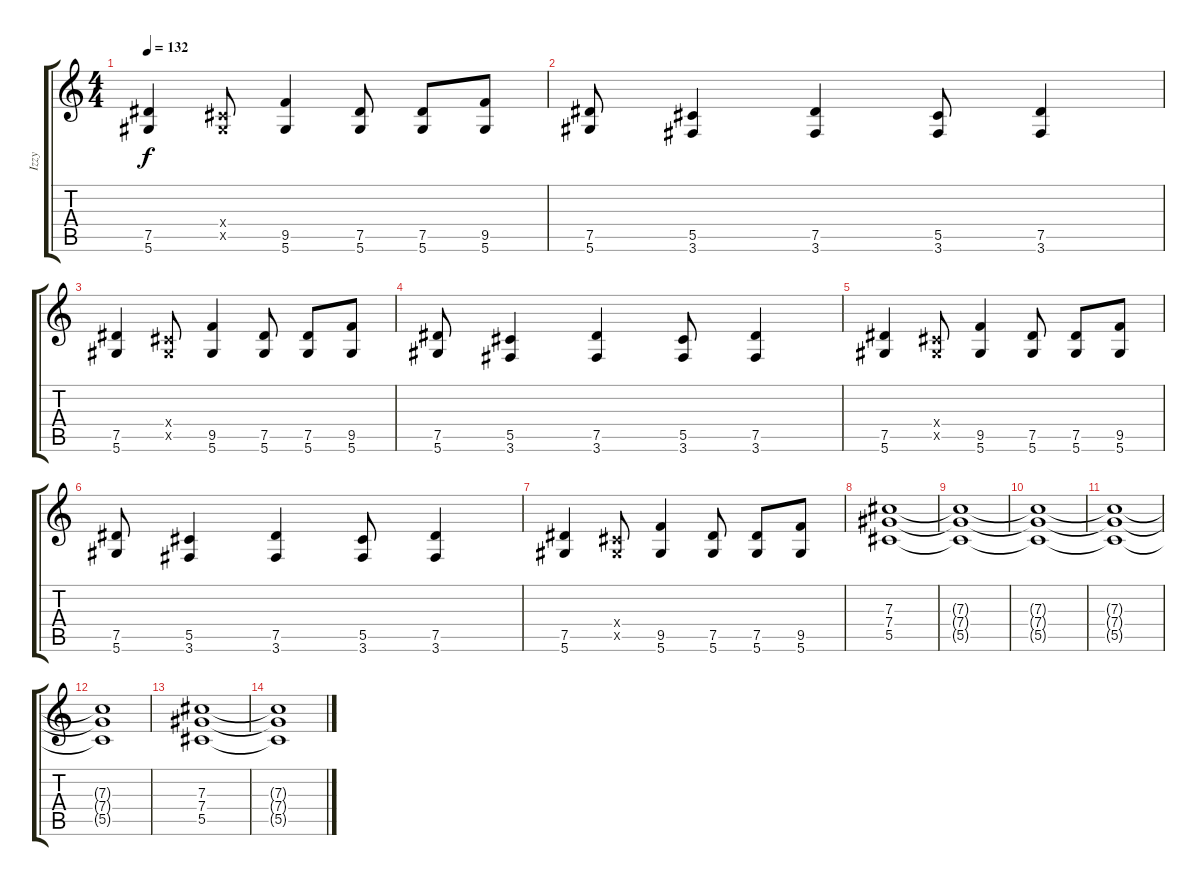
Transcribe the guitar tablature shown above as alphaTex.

\track ("Izzy" "Izzy") {instrument distortionguitar}
\staff {score tabs}
\tuning (Eb4 Bb3 Gb3 Db3 Ab2 Eb2) {hide}
\ts (4 4)
\tempo 132
\clef g2
\ks c
(7.5 5.6).4{dy f} (0.4{x} 0.5{x}).8 (9.5 5.6).4 (7.5 5.6).8 (7.5 5.6).8 (9.5 5.6).8 |
(7.5 5.6).8 (5.5 3.6).4 (7.5 3.6).4 (5.5 3.6).8 (7.5 3.6).4 |
(7.5 5.6).4 (0.4{x} 0.5{x}).8 (9.5 5.6).4 (7.5 5.6).8 (7.5 5.6).8 (9.5 5.6).8 |
(7.5 5.6).8 (5.5 3.6).4 (7.5 3.6).4 (5.5 3.6).8 (7.5 3.6).4 |
(7.5 5.6).4 (0.4{x} 0.5{x}).8 (9.5 5.6).4 (7.5 5.6).8 (7.5 5.6).8 (9.5 5.6).8 |
(7.5 5.6).8 (5.5 3.6).4 (7.5 3.6).4 (5.5 3.6).8 (7.5 3.6).4 |
(7.5 5.6).4 (0.4{x} 0.5{x}).8 (9.5 5.6).4 (7.5 5.6).8 (7.5 5.6).8 (9.5 5.6).8 |
(7.3 7.4 5.5).1 |
(7.3{t} 7.4{t} 5.5{t}).1 |
(7.3{t} 7.4{t} 5.5{t}).1 |
(7.3{t} 7.4{t} 5.5{t}).1 |
(7.3{t} 7.4{t} 5.5{t}).1 |
(7.3 7.4 5.5).1 |
(7.3{t} 7.4{t} 5.5{t}).1
